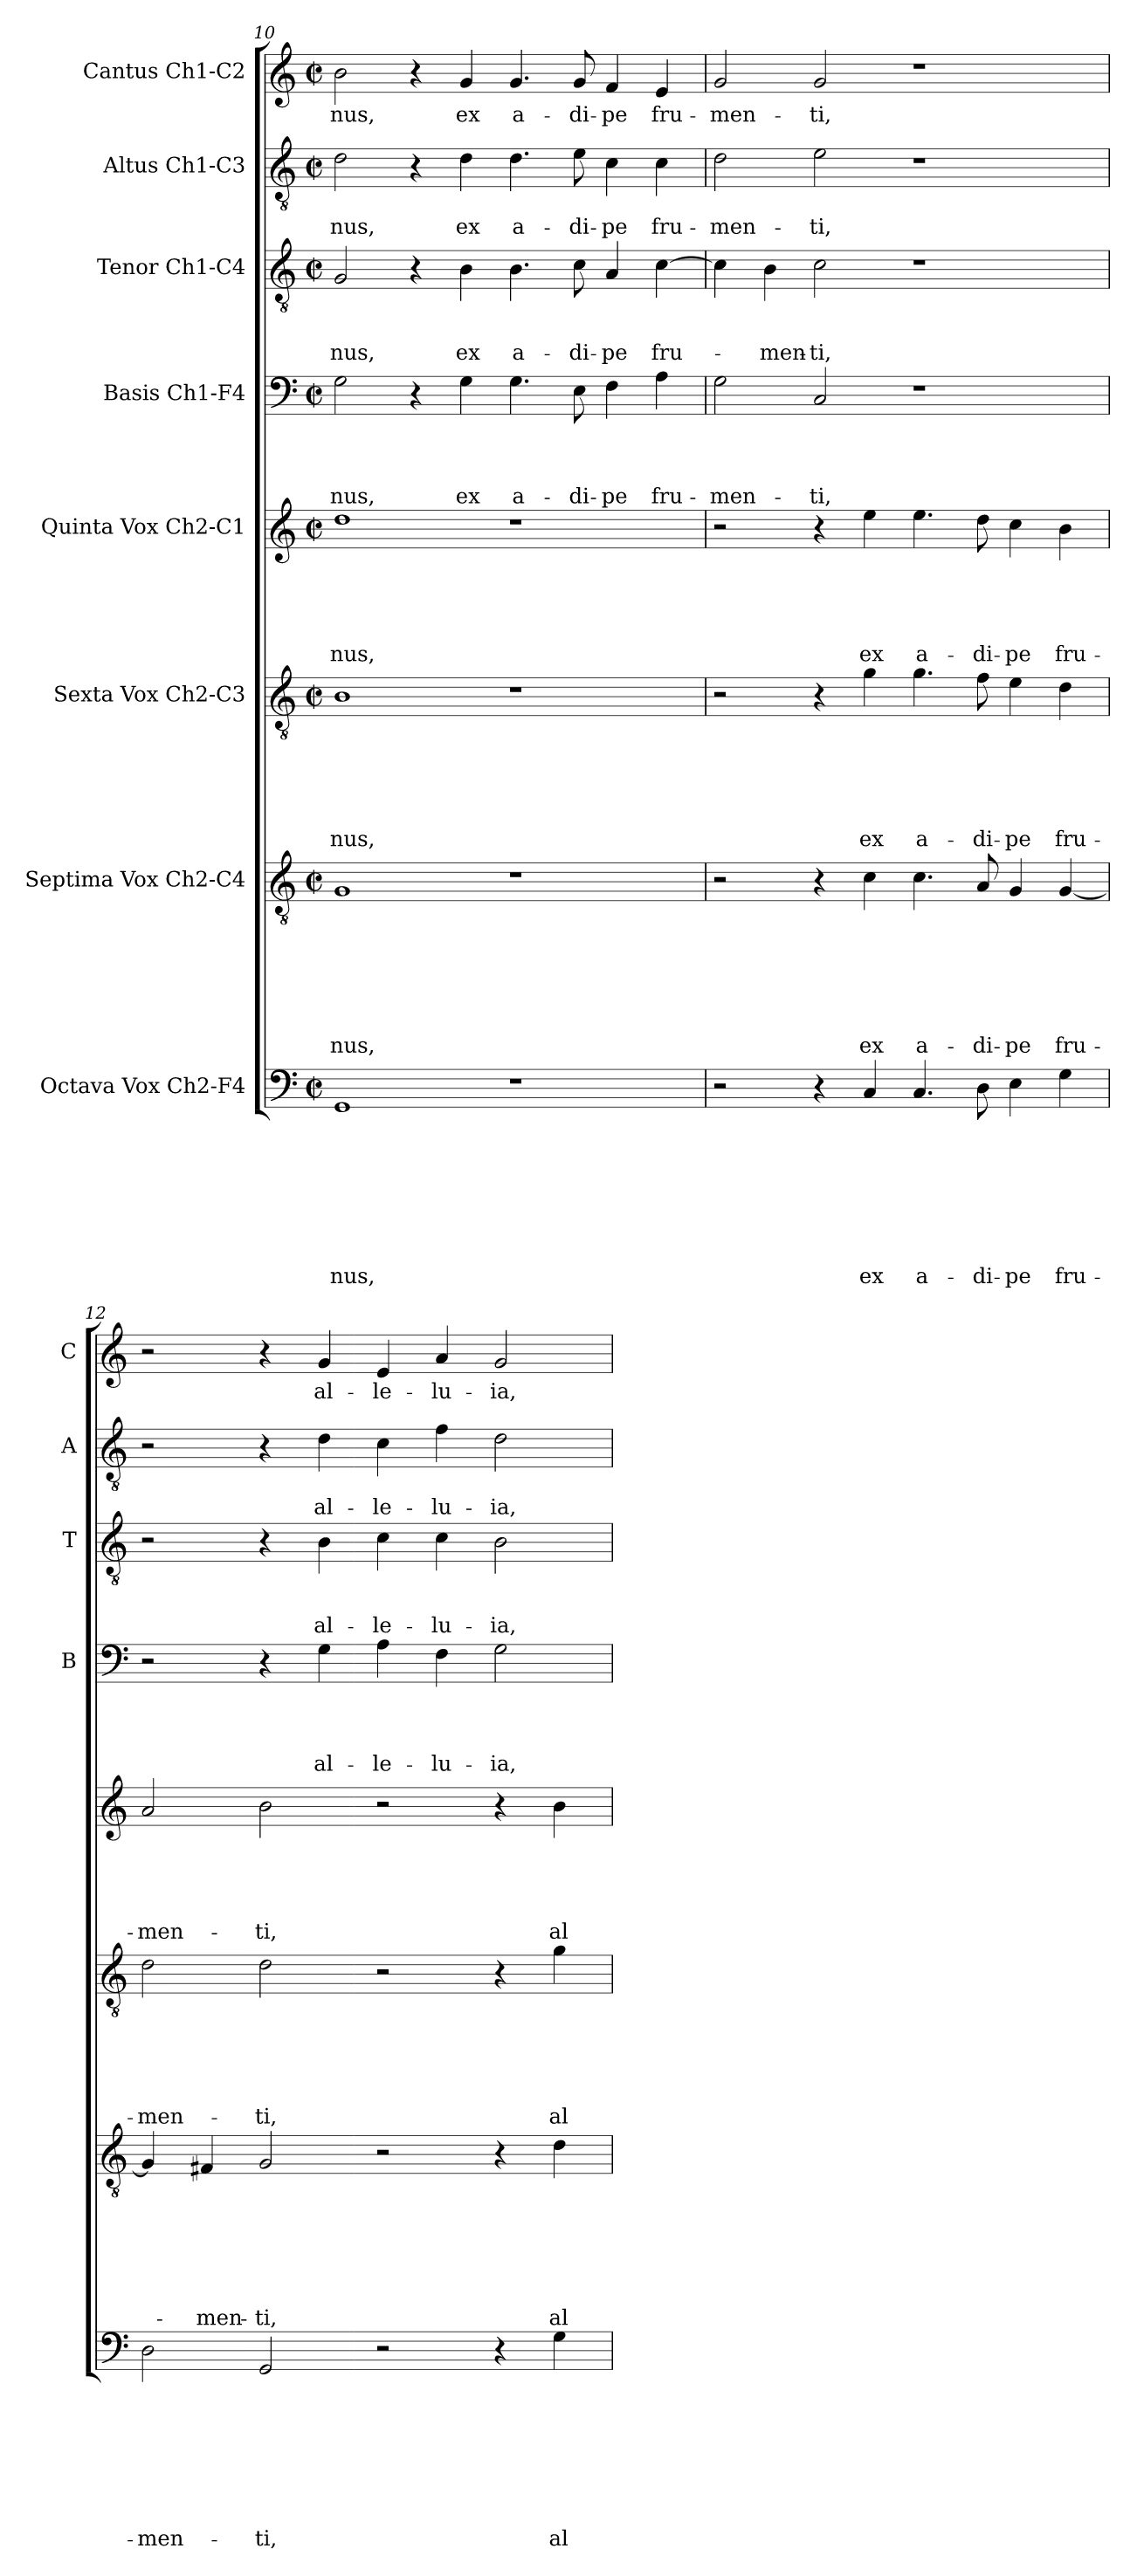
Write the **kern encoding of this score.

**kern	**text	**text	**text	**text	**text	**text	**text	**text	**kern	**text	**text	**text	**text	**text	**text	**text	**kern	**text	**text	**text	**text	**text	**text	**kern	**text	**text	**text	**text	**text	**kern	**text	**text	**text	**text	**kern	**text	**text	**text	**kern	**text	**text	**kern	**text
*part8	*part8	*part8	*part8	*part8	*part8	*part8	*part8	*part8	*part7	*part7	*part7	*part7	*part7	*part7	*part7	*part7	*part6	*part6	*part6	*part6	*part6	*part6	*part6	*part5	*part5	*part5	*part5	*part5	*part5	*part4	*part4	*part4	*part4	*part4	*part3	*part3	*part3	*part3	*part2	*part2	*part2	*part1	*part1
*staff8	*staff8	*staff8	*staff8	*staff8	*staff8	*staff8	*staff8	*staff8	*staff7	*staff7	*staff7	*staff7	*staff7	*staff7	*staff7	*staff7	*staff6	*staff6	*staff6	*staff6	*staff6	*staff6	*staff6	*staff5	*staff5	*staff5	*staff5	*staff5	*staff5	*staff4	*staff4	*staff4	*staff4	*staff4	*staff3	*staff3	*staff3	*staff3	*staff2	*staff2	*staff2	*staff1	*staff1
*I"Octava Vox Ch2-F4	*	*	*	*	*	*	*	*	*I"Septima Vox Ch2-C4	*	*	*	*	*	*	*	*I"Sexta Vox Ch2-C3	*	*	*	*	*	*	*I"Quinta Vox Ch2-C1	*	*	*	*	*	*I"Basis Ch1-F4	*	*	*	*	*I"Tenor Ch1-C4	*	*	*	*I"Altus Ch1-C3	*	*	*I"Cantus Ch1-C2	*
*	*	*	*	*	*	*	*	*	*	*	*	*	*	*	*	*	*	*	*	*	*	*	*	*	*	*	*	*	*	*I'B	*	*	*	*	*I'T	*	*	*	*I'A	*	*	*I'C	*
*clefF4	*	*	*	*	*	*	*	*	*clefGv2	*	*	*	*	*	*	*	*clefGv2	*	*	*	*	*	*	*clefG2	*	*	*	*	*	*clefF4	*	*	*	*	*clefGv2	*	*	*	*clefGv2	*	*	*clefG2	*
*k[]	*	*	*	*	*	*	*	*	*k[]	*	*	*	*	*	*	*	*k[]	*	*	*	*	*	*	*k[]	*	*	*	*	*	*k[]	*	*	*	*	*k[]	*	*	*	*k[]	*	*	*k[]	*
*C:	*	*	*	*	*	*	*	*	*C:	*	*	*	*	*	*	*	*C:	*	*	*	*	*	*	*C:	*	*	*	*	*	*C:	*	*	*	*	*C:	*	*	*	*C:	*	*	*C:	*
*M2/2	*	*	*	*	*	*	*	*	*M2/2	*	*	*	*	*	*	*	*M2/2	*	*	*	*	*	*	*M2/2	*	*	*	*	*	*M2/2	*	*	*	*	*M2/2	*	*	*	*M2/2	*	*	*M2/2	*
*met(c|)	*	*	*	*	*	*	*	*	*met(c|)	*	*	*	*	*	*	*	*met(c|)	*	*	*	*	*	*	*met(c|)	*	*	*	*	*	*met(c|)	*	*	*	*	*met(c|)	*	*	*	*met(c|)	*	*	*met(c|)	*
=10	=10	=10	=10	=10	=10	=10	=10	=10	=10	=10	=10	=10	=10	=10	=10	=10	=10	=10	=10	=10	=10	=10	=10	=10	=10	=10	=10	=10	=10	=10	=10	=10	=10	=10	=10	=10	=10	=10	=10	=10	=10	=10	=10
!	!	!	!	!	!	!	!	!LO:LY:b	!	!	!	!	!	!	!	!LO:LY:b	!	!	!	!	!	!	!LO:LY:b	!	!	!	!	!	!LO:LY:b	!	!	!	!	!LO:LY:b	!	!	!	!LO:LY:b	!	!	!LO:LY:b	!	!LO:LY:b
1GG	.	.	.	.	.	.	.	-nus,	1G	.	.	.	.	.	.	-nus,	1B	.	.	.	.	.	-nus,	1dd	.	.	.	.	-nus,	2G\	.	.	.	-nus,	2G/	.	.	-nus,	2d\	.	-nus,	2b\	-nus,
.	.	.	.	.	.	.	.	.	.	.	.	.	.	.	.	.	.	.	.	.	.	.	.	.	.	.	.	.	.	4r	.	.	.	.	4r	.	.	.	4r	.	.	4r	.
!	!	!	!	!	!	!	!	!	!	!	!	!	!	!	!	!	!	!	!	!	!	!	!	!	!	!	!	!	!	!	!	!	!	!LO:LY:b	!	!	!	!LO:LY:b	!	!	!LO:LY:b	!	!LO:LY:b
.	.	.	.	.	.	.	.	.	.	.	.	.	.	.	.	.	.	.	.	.	.	.	.	.	.	.	.	.	.	4G\	.	.	.	ex	4B\	.	.	ex	4d\	.	ex	4g/	ex
!	!	!	!	!	!	!	!	!	!	!	!	!	!	!	!	!	!	!	!	!	!	!	!	!	!	!	!	!	!	!	!	!	!	!LO:LY:b	!	!	!	!LO:LY:b	!	!	!LO:LY:b	!	!LO:LY:b
1r	.	.	.	.	.	.	.	.	1r	.	.	.	.	.	.	.	1r	.	.	.	.	.	.	1r	.	.	.	.	.	4.G\	.	.	.	a-	4.B\	.	.	a-	4.d\	.	a-	4.g/	a-
!	!	!	!	!	!	!	!	!	!	!	!	!	!	!	!	!	!	!	!	!	!	!	!	!	!	!	!	!	!	!	!	!	!	!LO:LY:b	!	!	!	!LO:LY:b	!	!	!LO:LY:b	!	!LO:LY:b
.	.	.	.	.	.	.	.	.	.	.	.	.	.	.	.	.	.	.	.	.	.	.	.	.	.	.	.	.	.	8E\	.	.	.	-di-	8c\	.	.	-di-	8e\	.	-di-	8g/	-di-
!	!	!	!	!	!	!	!	!	!	!	!	!	!	!	!	!	!	!	!	!	!	!	!	!	!	!	!	!	!	!	!	!	!	!LO:LY:b	!	!	!	!LO:LY:b	!	!	!LO:LY:b	!	!LO:LY:b
.	.	.	.	.	.	.	.	.	.	.	.	.	.	.	.	.	.	.	.	.	.	.	.	.	.	.	.	.	.	4F\	.	.	.	-pe	4A/	.	.	-pe	4c\	.	-pe	4f/	-pe
!	!	!	!	!	!	!	!	!	!	!	!	!	!	!	!	!	!	!	!	!	!	!	!	!	!	!	!	!	!	!	!	!	!	!LO:LY:b	!	!	!	!LO:LY:b	!	!	!LO:LY:b	!	!LO:LY:b
.	.	.	.	.	.	.	.	.	.	.	.	.	.	.	.	.	.	.	.	.	.	.	.	.	.	.	.	.	.	4A\	.	.	.	fru-	[4c\	.	.	fru-	4c\	.	fru-	4e/	fru-
!!LO:PB:g=z
=11	=11	=11	=11	=11	=11	=11	=11	=11	=11	=11	=11	=11	=11	=11	=11	=11	=11	=11	=11	=11	=11	=11	=11	=11	=11	=11	=11	=11	=11	=11	=11	=11	=11	=11	=11	=11	=11	=11	=11	=11	=11	=11	=11
!	!	!	!	!	!	!	!	!	!	!	!	!	!	!	!	!	!	!	!	!	!	!	!	!	!	!	!	!	!	!	!	!	!	!LO:LY:b	!	!	!	!	!	!	!LO:LY:b	!	!LO:LY:b
2r	.	.	.	.	.	.	.	.	2r	.	.	.	.	.	.	.	2r	.	.	.	.	.	.	2r	.	.	.	.	.	2G\	.	.	.	-men-	4c\]	.	.	.	2d\	.	-men-	2g/	-men-
!	!	!	!	!	!	!	!	!	!	!	!	!	!	!	!	!	!	!	!	!	!	!	!	!	!	!	!	!	!	!	!	!	!	!	!	!	!	!LO:LY:b	!	!	!	!	!
.	.	.	.	.	.	.	.	.	.	.	.	.	.	.	.	.	.	.	.	.	.	.	.	.	.	.	.	.	.	.	.	.	.	.	4B\	.	.	-men-	.	.	.	.	.
!	!	!	!	!	!	!	!	!	!	!	!	!	!	!	!	!	!	!	!	!	!	!	!	!	!	!	!	!	!	!	!	!	!	!LO:LY:b	!	!	!	!LO:LY:b	!	!	!LO:LY:b	!	!LO:LY:b
4r	.	.	.	.	.	.	.	.	4r	.	.	.	.	.	.	.	4r	.	.	.	.	.	.	4r	.	.	.	.	.	2C/	.	.	.	-ti,	2c\	.	.	-ti,	2e\	.	-ti,	2g/	-ti,
!	!	!	!	!	!	!	!	!LO:LY:b	!	!	!	!	!	!	!	!LO:LY:b	!	!	!	!	!	!	!LO:LY:b	!	!	!	!	!	!LO:LY:b	!	!	!	!	!	!	!	!	!	!	!	!	!	!
4C/	.	.	.	.	.	.	.	ex	4c\	.	.	.	.	.	.	ex	4g\	.	.	.	.	.	ex	4ee\	.	.	.	.	ex	.	.	.	.	.	.	.	.	.	.	.	.	.	.
!	!	!	!	!	!	!	!	!LO:LY:b	!	!	!	!	!	!	!	!LO:LY:b	!	!	!	!	!	!	!LO:LY:b	!	!	!	!	!	!LO:LY:b	!	!	!	!	!	!	!	!	!	!	!	!	!	!
4.C/	.	.	.	.	.	.	.	a-	4.c\	.	.	.	.	.	.	a-	4.g\	.	.	.	.	.	a-	4.ee\	.	.	.	.	a-	1r	.	.	.	.	1r	.	.	.	1r	.	.	1r	.
!	!	!	!	!	!	!	!	!LO:LY:b	!	!	!	!	!	!	!	!LO:LY:b	!	!	!	!	!	!	!LO:LY:b	!	!	!	!	!	!LO:LY:b	!	!	!	!	!	!	!	!	!	!	!	!	!	!
8D\	.	.	.	.	.	.	.	-di-	8A/	.	.	.	.	.	.	-di-	8f\	.	.	.	.	.	-di-	8dd\	.	.	.	.	-di-	.	.	.	.	.	.	.	.	.	.	.	.	.	.
!	!	!	!	!	!	!	!	!LO:LY:b	!	!	!	!	!	!	!	!LO:LY:b	!	!	!	!	!	!	!LO:LY:b	!	!	!	!	!	!LO:LY:b	!	!	!	!	!	!	!	!	!	!	!	!	!	!
4E\	.	.	.	.	.	.	.	-pe	4G/	.	.	.	.	.	.	-pe	4e\	.	.	.	.	.	-pe	4cc\	.	.	.	.	-pe	.	.	.	.	.	.	.	.	.	.	.	.	.	.
!	!	!	!	!	!	!	!	!LO:LY:b	!	!	!	!	!	!	!	!LO:LY:b	!	!	!	!	!	!	!LO:LY:b	!	!	!	!	!	!LO:LY:b	!	!	!	!	!	!	!	!	!	!	!	!	!	!
4G\	.	.	.	.	.	.	.	fru-	[4G/	.	.	.	.	.	.	fru-	4d\	.	.	.	.	.	fru-	4b\	.	.	.	.	fru-	.	.	.	.	.	.	.	.	.	.	.	.	.	.
=12	=12	=12	=12	=12	=12	=12	=12	=12	=12	=12	=12	=12	=12	=12	=12	=12	=12	=12	=12	=12	=12	=12	=12	=12	=12	=12	=12	=12	=12	=12	=12	=12	=12	=12	=12	=12	=12	=12	=12	=12	=12	=12	=12
!	!	!	!	!	!	!	!	!LO:LY:b	!	!	!	!	!	!	!	!	!	!	!	!	!	!	!LO:LY:b	!	!	!	!	!	!LO:LY:b	!	!	!	!	!	!	!	!	!	!	!	!	!	!
2D\	.	.	.	.	.	.	.	-men-	4G/]	.	.	.	.	.	.	.	2d\	.	.	.	.	.	-men-	2a/	.	.	.	.	-men-	2r	.	.	.	.	2r	.	.	.	2r	.	.	2r	.
!	!	!	!	!	!	!	!	!	!	!	!	!	!	!	!	!LO:LY:b	!	!	!	!	!	!	!	!	!	!	!	!	!	!	!	!	!	!	!	!	!	!	!	!	!	!	!
.	.	.	.	.	.	.	.	.	4F#X/	.	.	.	.	.	.	-men-	.	.	.	.	.	.	.	.	.	.	.	.	.	.	.	.	.	.	.	.	.	.	.	.	.	.	.
!	!	!	!	!	!	!	!	!LO:LY:b	!	!	!	!	!	!	!	!LO:LY:b	!	!	!	!	!	!	!LO:LY:b	!	!	!	!	!	!LO:LY:b	!	!	!	!	!	!	!	!	!	!	!	!	!	!
2GG/	.	.	.	.	.	.	.	-ti,	2G/	.	.	.	.	.	.	-ti,	2d\	.	.	.	.	.	-ti,	2b\	.	.	.	.	-ti,	4r	.	.	.	.	4r	.	.	.	4r	.	.	4r	.
!	!	!	!	!	!	!	!	!	!	!	!	!	!	!	!	!	!	!	!	!	!	!	!	!	!	!	!	!	!	!	!	!	!	!LO:LY:b	!	!	!	!LO:LY:b	!	!	!LO:LY:b	!	!LO:LY:b
.	.	.	.	.	.	.	.	.	.	.	.	.	.	.	.	.	.	.	.	.	.	.	.	.	.	.	.	.	.	4G\	.	.	.	al-	4B\	.	.	al-	4d\	.	al-	4g/	al-
!	!	!	!	!	!	!	!	!	!	!	!	!	!	!	!	!	!	!	!	!	!	!	!	!	!	!	!	!	!	!	!	!	!	!LO:LY:b	!	!	!	!LO:LY:b	!	!	!LO:LY:b	!	!LO:LY:b
2r	.	.	.	.	.	.	.	.	2r	.	.	.	.	.	.	.	2r	.	.	.	.	.	.	2r	.	.	.	.	.	4A\	.	.	.	-le-	4c\	.	.	-le-	4c\	.	-le-	4e/	-le-
!	!	!	!	!	!	!	!	!	!	!	!	!	!	!	!	!	!	!	!	!	!	!	!	!	!	!	!	!	!	!	!	!	!	!LO:LY:b	!	!	!	!LO:LY:b	!	!	!LO:LY:b	!	!LO:LY:b
.	.	.	.	.	.	.	.	.	.	.	.	.	.	.	.	.	.	.	.	.	.	.	.	.	.	.	.	.	.	4F\	.	.	.	-lu-	4c\	.	.	-lu-	4f\	.	-lu-	4a/	-lu-
!	!	!	!	!	!	!	!	!	!	!	!	!	!	!	!	!	!	!	!	!	!	!	!	!	!	!	!	!	!	!	!	!	!	!LO:LY:b	!	!	!	!LO:LY:b	!	!	!LO:LY:b	!	!LO:LY:b
4r	.	.	.	.	.	.	.	.	4r	.	.	.	.	.	.	.	4r	.	.	.	.	.	.	4r	.	.	.	.	.	2G\	.	.	.	-ia,	2B\	.	.	-ia,	2d\	.	-ia,	2g/	-ia,
!	!	!	!	!	!	!	!	!LO:LY:b	!	!	!	!	!	!	!	!LO:LY:b	!	!	!	!	!	!	!LO:LY:b	!	!	!	!	!	!LO:LY:b	!	!	!	!	!	!	!	!	!	!	!	!	!	!
4G\	.	.	.	.	.	.	.	al-	4d\	.	.	.	.	.	.	al-	4g\	.	.	.	.	.	al-	4b\	.	.	.	.	al-	.	.	.	.	.	.	.	.	.	.	.	.	.	.
=	=	=	=	=	=	=	=	=	=	=	=	=	=	=	=	=	=	=	=	=	=	=	=	=	=	=	=	=	=	=	=	=	=	=	=	=	=	=	=	=	=	=	=
*-	*-	*-	*-	*-	*-	*-	*-	*-	*-	*-	*-	*-	*-	*-	*-	*-	*-	*-	*-	*-	*-	*-	*-	*-	*-	*-	*-	*-	*-	*-	*-	*-	*-	*-	*-	*-	*-	*-	*-	*-	*-	*-	*-
